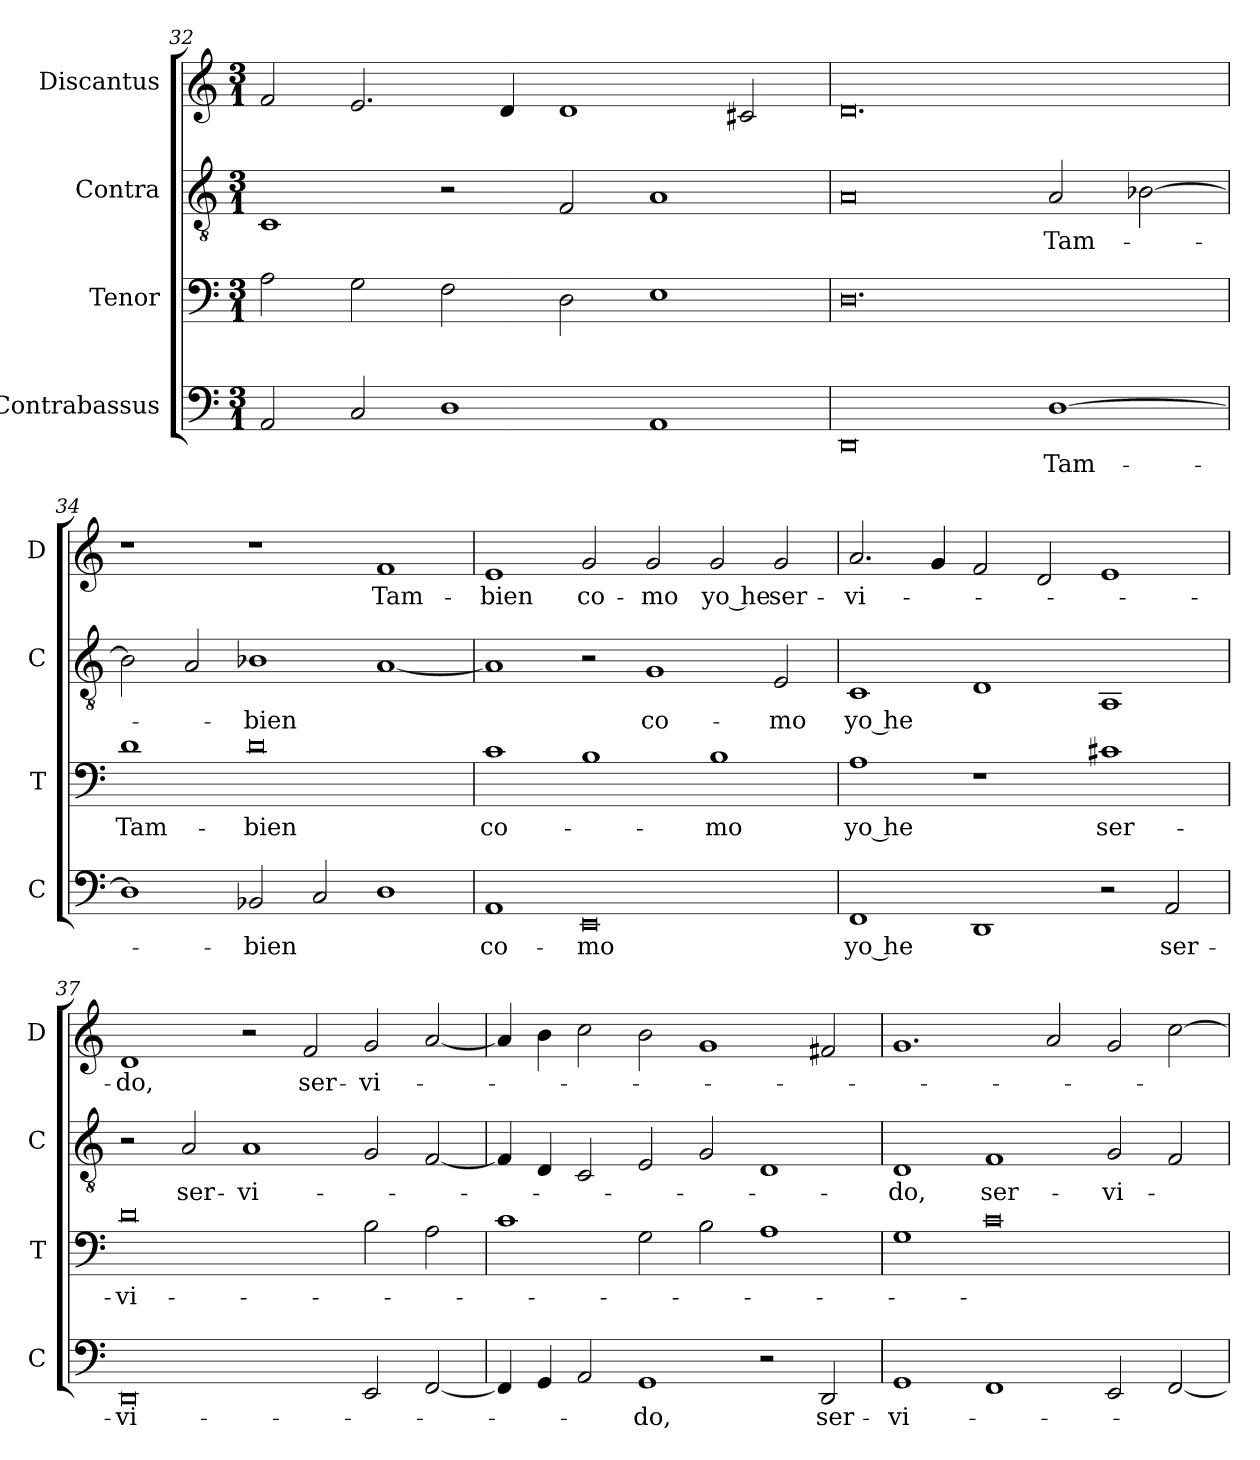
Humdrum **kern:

**kern	**text	**kern	**text	**kern	**text	**kern	**text
*part4	*part4	*part3	*part3	*part2	*part2	*part1	*part1
*staff4	*staff4	*staff3	*staff3	*staff2	*staff2	*staff1	*staff1
*I"Contrabassus	*	*I"Tenor	*	*I"Contra	*	*I"Discantus	*
*I'C	*	*I'T	*	*I'C	*	*I'D	*
*clefF4	*	*clefF4	*	*clefGv2	*	*clefG2	*
*k[]	*	*k[]	*	*k[]	*	*k[]	*
*M3/1	*	*M3/1	*	*M3/1	*	*M3/1	*
=32	=32	=32	=32	=32	=32	=32	=32
2AA	.	2A	.	1C	.	2f	.
2C	.	2G	.	.	.	2.e	.
1D	.	2F	.	2r	.	.	.
.	.	.	.	.	.	4d	.
.	.	2D	.	2F	.	1d	.
1AA	.	1E	.	1A	.	.	.
.	.	.	.	.	.	2c#X	.
=33	=33	=33	=33	=33	=33	=33	=33
0DD	.	0.D	.	0A	.	0.d	.
[1D	Tam-	.	.	2A	Tam-	.	.
.	.	.	.	[2B-X	.	.	.
=34	=34	=34	=34	=34	=34	=34	=34
1D]	.	1d	Tam-	2B-]	.	1r	.
.	.	.	.	2A	.	.	.
2BB-X	-bien	0d	-bien	1B-X	-bien	1r	.
2C	.	.	.	.	.	.	.
1D	.	.	.	[1A	.	1f	Tam-
=35	=35	=35	=35	=35	=35	=35	=35
1AA	co-	1c	co-	1A]	.	1e	-bien
0EE	-mo	1B	.	2r	.	2g	co-
.	.	.	.	1G	co-	2g	-mo
.	.	1B	-mo	.	.	2g	yo he
.	.	.	.	2E	-mo	2g	ser-
=36	=36	=36	=36	=36	=36	=36	=36
1FF	yo he	1A	yo he	1C	yo he	2.a	-vi-
.	.	.	.	.	.	4g	.
1DD	.	1r	.	1D	.	2f	.
.	.	.	.	.	.	2d	.
2r	.	1c#X	ser-	1AA	.	1e	.
2AA	ser-	.	.	.	.	.	.
=37	=37	=37	=37	=37	=37	=37	=37
0DD	-vi-	0d	-vi-	2r	.	1d	-do,
.	.	.	.	2A	ser-	.	.
.	.	.	.	1A	-vi-	2r	.
.	.	.	.	.	.	2f	ser-
2EE	.	2B	.	2G	.	2g	-vi-
[2FF	.	2A	.	[2F	.	[2a	.
=38	=38	=38	=38	=38	=38	=38	=38
4FF]	.	1c	.	4F]	.	4a]	.
4GG	.	.	.	4D	.	4b	.
2AA	.	.	.	2C	.	2cc	.
1GG	-do,	2G	.	2E	.	2b	.
.	.	2B	.	2G	.	1g	.
2r	.	1A	.	1D	.	.	.
2DD	ser-	.	.	.	.	2f#X	.
=39	=39	=39	=39	=39	=39	=39	=39
1GG	-vi-	1G	.	1D	-do,	1.g	.
1FF	.	0c	.	1F	ser-	.	.
.	.	.	.	.	.	2a	.
2EE	.	.	.	2G	-vi-	2g	.
[2FF	.	.	.	2F	.	[2cc	.
=	=	=	=	=	=	=	=
*-	*-	*-	*-	*-	*-	*-	*-
